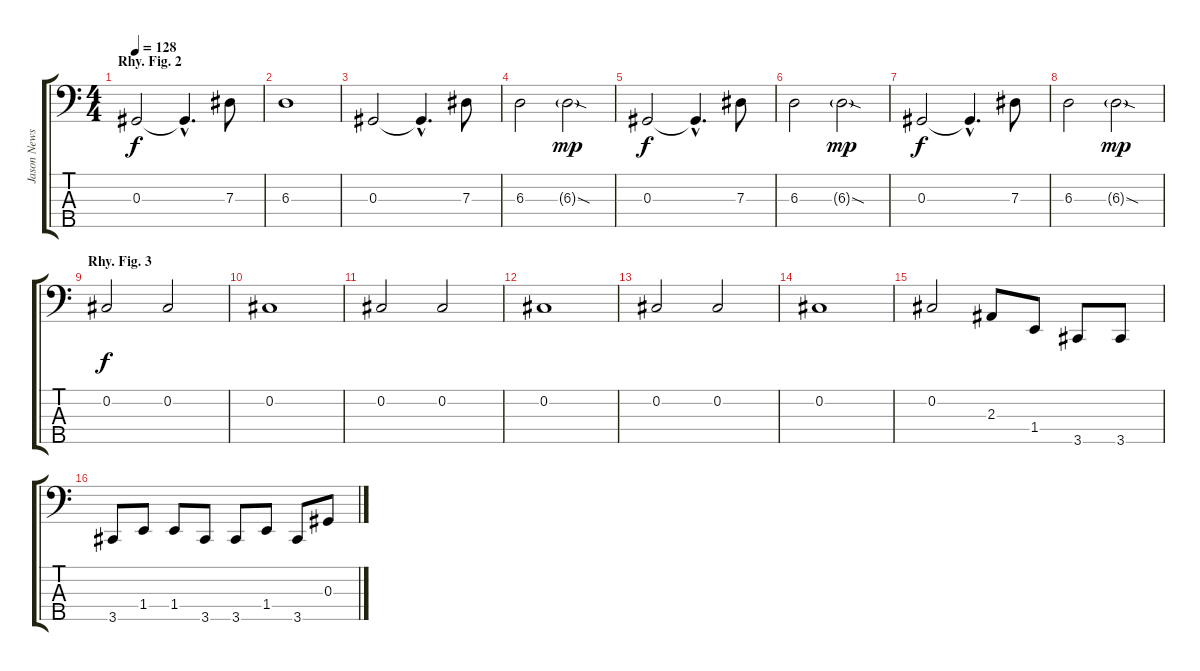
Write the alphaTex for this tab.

\track ("Jason Newsted (Bass)" "Jason News") {instrument electricbasspick}
\staff {score tabs}
\tuning (Gb2 Db2 Ab1 Eb1 Bb0) {hide}
\ts (4 4)
\section ("" "Rhy. Fig. 2")
\tempo 128
\clef f4
\ks c
0.3.2{dy f} 0.3{hac t}.4{d} 7.3.8 |
6.3.1 |
0.3.2 0.3{hac t}.4{d} 7.3.8 |
6.3.2 6.3{sod g}.2{dy mp} |
0.3.2{dy f} 0.3{hac t}.4{d} 7.3.8 |
6.3.2 6.3{sod g}.2{dy mp} |
0.3.2{dy f} 0.3{hac t}.4{d} 7.3.8 |
6.3.2 6.3{sod g}.2{dy mp} |
\section ("" "Rhy. Fig. 3")
0.2.2{dy f} 0.2.2 |
0.2.1 |
0.2.2 0.2.2 |
0.2.1 |
0.2.2 0.2.2 |
0.2.1 |
0.2.2 2.3.8 1.4.8 3.5.8 3.5.8 |
3.5.8 1.4.8 1.4.8 3.5.8 3.5.8 1.4.8 3.5.8 0.3.8
